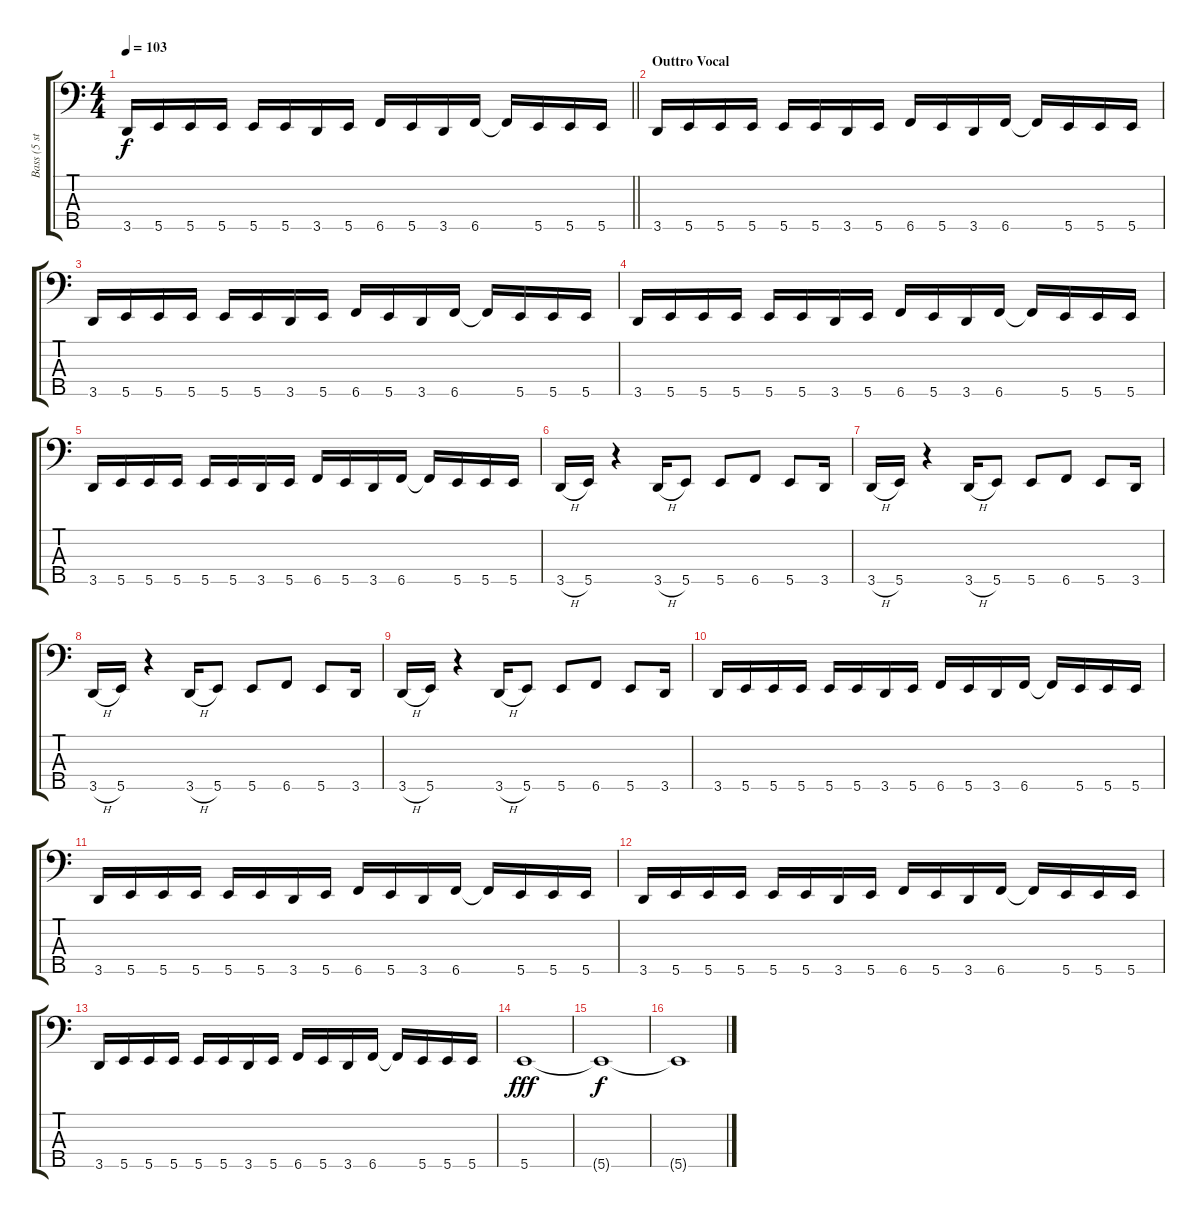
\track ("Bass (5 string)" "Bass (5 st") {instrument electricbasspick}
\staff {score tabs}
\tuning (G2 D2 A1 E1 B0) {hide}
\ts (4 4)
\tempo 103
\clef f4
\barLineRight lightlight
\ks c
3.5.16{dy f} 5.5.16 5.5.16 5.5.16 5.5.16 5.5.16 3.5.16 5.5.16 6.5.16 5.5.16 3.5.16 6.5.16 6.5{t}.16 5.5.16 5.5.16 5.5.16 |
\section ("" "Outtro Vocal")
3.5.16 5.5.16 5.5.16 5.5.16 5.5.16 5.5.16 3.5.16 5.5.16 6.5.16 5.5.16 3.5.16 6.5.16 6.5{t}.16 5.5.16 5.5.16 5.5.16 |
3.5.16 5.5.16 5.5.16 5.5.16 5.5.16 5.5.16 3.5.16 5.5.16 6.5.16 5.5.16 3.5.16 6.5.16 6.5{t}.16 5.5.16 5.5.16 5.5.16 |
3.5.16 5.5.16 5.5.16 5.5.16 5.5.16 5.5.16 3.5.16 5.5.16 6.5.16 5.5.16 3.5.16 6.5.16 6.5{t}.16 5.5.16 5.5.16 5.5.16 |
3.5.16 5.5.16 5.5.16 5.5.16 5.5.16 5.5.16 3.5.16 5.5.16 6.5.16 5.5.16 3.5.16 6.5.16 6.5{t}.16 5.5.16 5.5.16 5.5.16 |
3.5{h}.16 5.5.16 r.4 3.5{h}.16 5.5.8 5.5.8 6.5.8 5.5.8 3.5.16 |
3.5{h}.16 5.5.16 r.4 3.5{h}.16 5.5.8 5.5.8 6.5.8 5.5.8 3.5.16 |
3.5{h}.16 5.5.16 r.4 3.5{h}.16 5.5.8 5.5.8 6.5.8 5.5.8 3.5.16 |
3.5{h}.16 5.5.16 r.4 3.5{h}.16 5.5.8 5.5.8 6.5.8 5.5.8 3.5.16 |
3.5.16 5.5.16 5.5.16 5.5.16 5.5.16 5.5.16 3.5.16 5.5.16 6.5.16 5.5.16 3.5.16 6.5.16 6.5{t}.16 5.5.16 5.5.16 5.5.16 |
3.5.16 5.5.16 5.5.16 5.5.16 5.5.16 5.5.16 3.5.16 5.5.16 6.5.16 5.5.16 3.5.16 6.5.16 6.5{t}.16 5.5.16 5.5.16 5.5.16 |
3.5.16 5.5.16 5.5.16 5.5.16 5.5.16 5.5.16 3.5.16 5.5.16 6.5.16 5.5.16 3.5.16 6.5.16 6.5{t}.16 5.5.16 5.5.16 5.5.16 |
3.5.16 5.5.16 5.5.16 5.5.16 5.5.16 5.5.16 3.5.16 5.5.16 6.5.16 5.5.16 3.5.16 6.5.16 6.5{t}.16 5.5.16 5.5.16 5.5.16 |
5.5.1{dy fff} |
5.5{t}.1{dy f} |
5.5{t}.1
